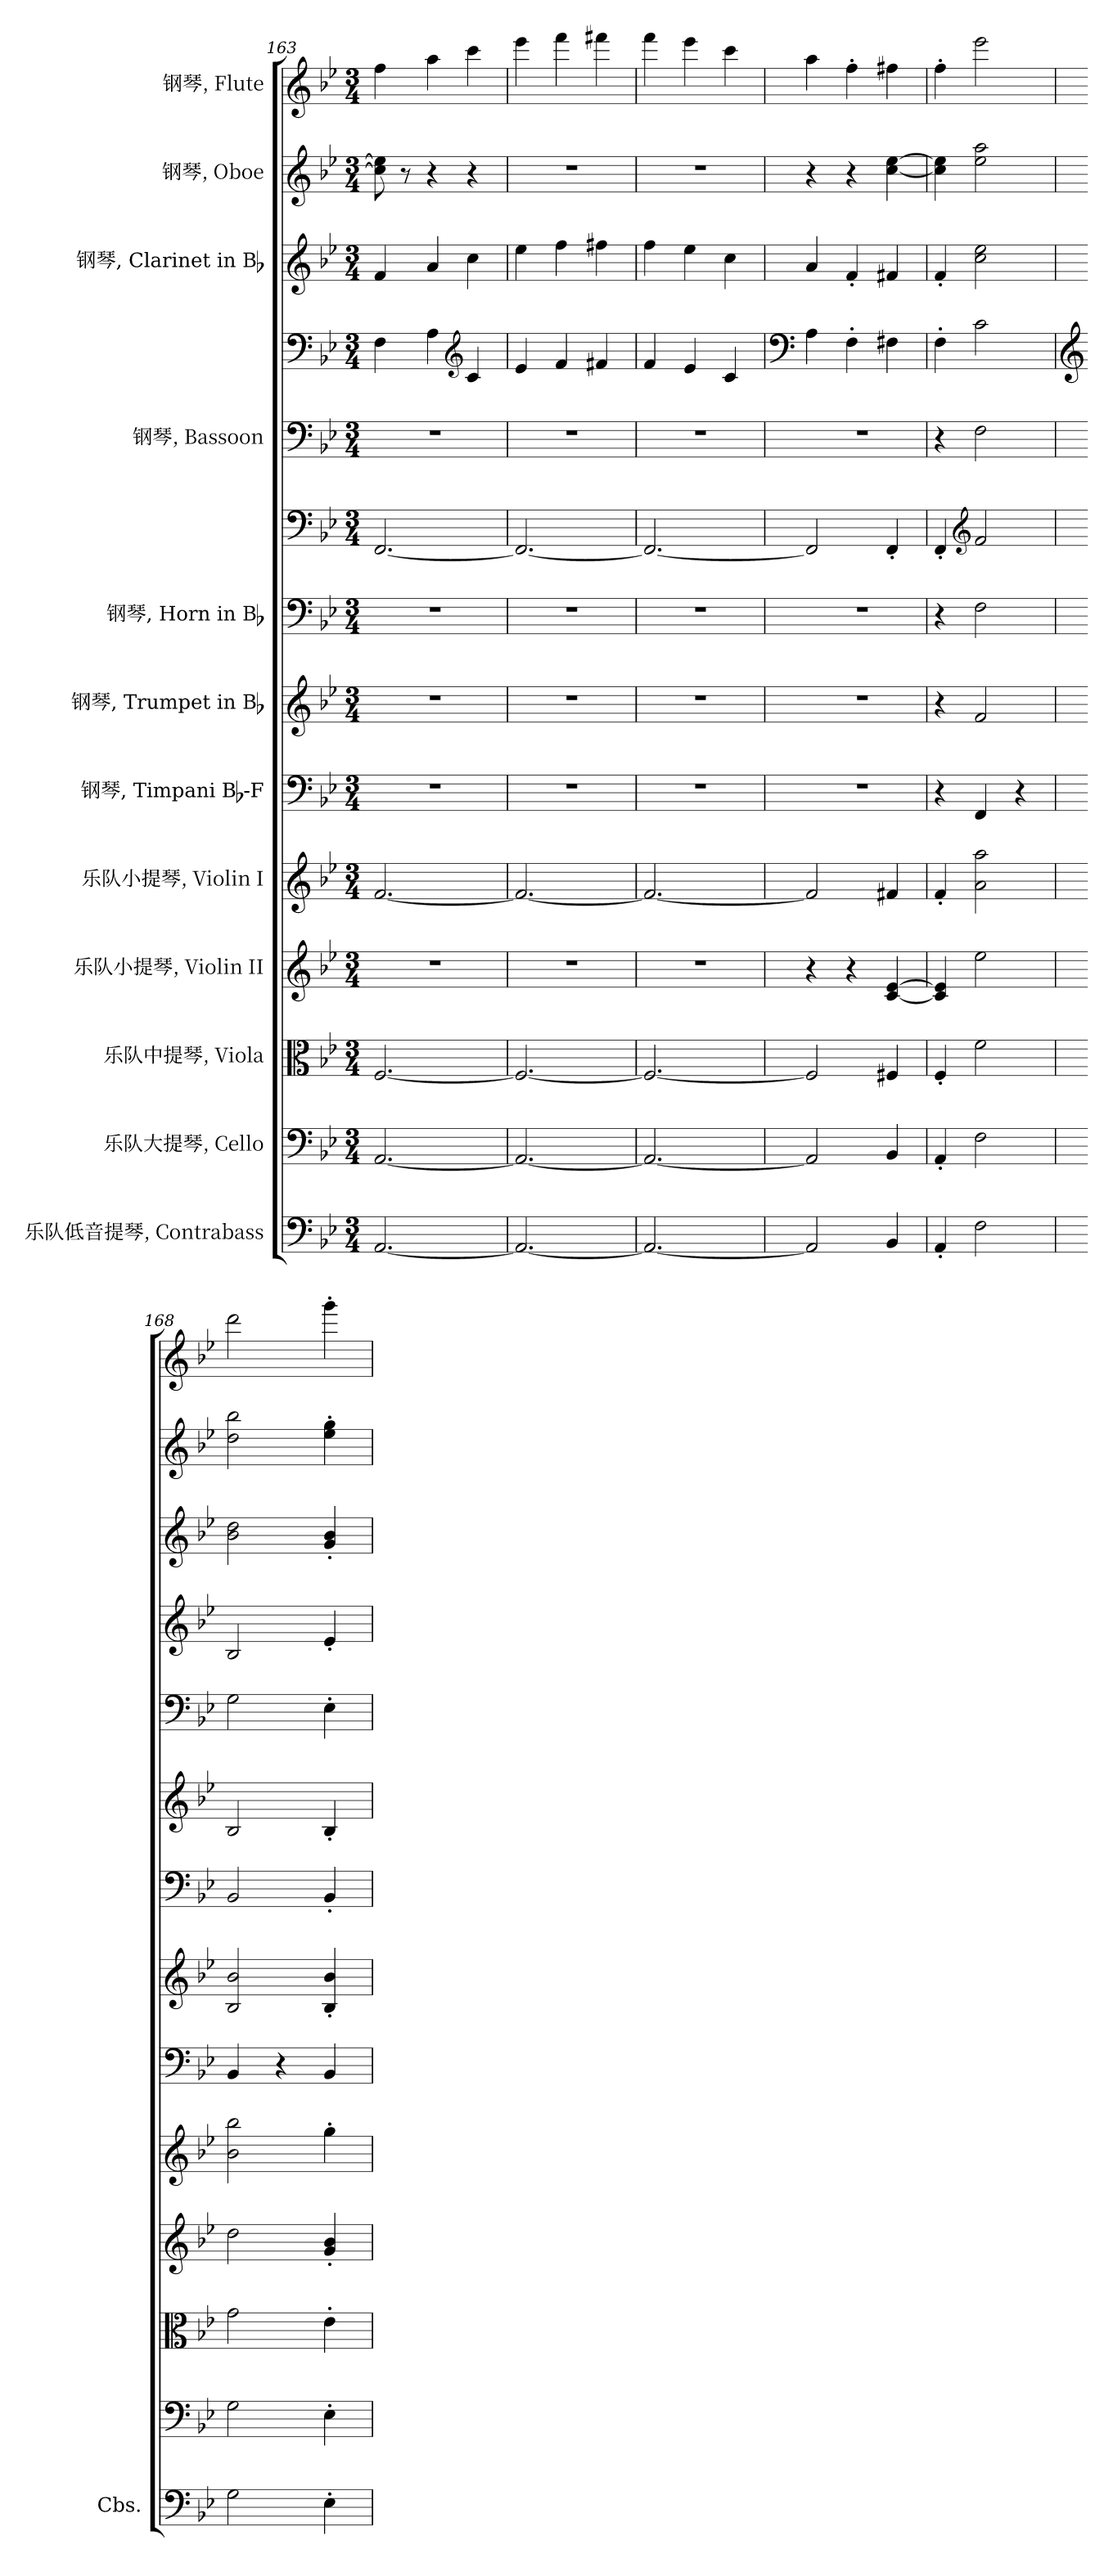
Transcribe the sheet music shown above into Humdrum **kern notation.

**kern	**kern	**kern	**kern	**kern	**kern	**kern	**kern	**kern	**kern	**kern	**kern	**kern	**kern
*part12	*part11	*part10	*part9	*part8	*part7	*part6	*part5	*part5	*part4	*part4	*part3	*part2	*part1
*staff14	*staff13	*staff12	*staff11	*staff10	*staff9	*staff8	*staff7	*staff6	*staff5	*staff4	*staff3	*staff2	*staff1
*I"乐队低音提琴, Contrabass	*I"乐队大提琴, Cello	*I"乐队中提琴, Viola	*I"乐队小提琴, Violin II	*I"乐队小提琴, Violin I	*I"钢琴, Timpani Bb-F	*I"钢琴, Trumpet in Bb	*I"钢琴, Horn in Bb	*	*I"钢琴, Bassoon	*	*I"钢琴, Clarinet in Bb	*I"钢琴, Oboe	*I"钢琴, Flute
*I'Cbs.	*	*	*	*	*	*	*	*	*	*	*	*	*
*clefF4	*clefF4	*clefC3	*clefG2	*clefG2	*clefF4	*clefG2	*clefF4	*clefF4	*clefF4	*clefF4	*clefG2	*clefG2	*clefG2
*ITrd7c12	*	*	*	*	*	*	*	*	*	*	*	*	*
*k[b-e-]	*k[b-e-]	*k[b-e-]	*k[b-e-]	*k[b-e-]	*k[b-e-]	*k[b-e-]	*k[b-e-]	*k[b-e-]	*k[b-e-]	*k[b-e-]	*k[b-e-]	*k[b-e-]	*k[b-e-]
*M3/4	*M3/4	*M3/4	*M3/4	*M3/4	*M3/4	*M3/4	*M3/4	*M3/4	*M3/4	*M3/4	*M3/4	*M3/4	*M3/4
=163	=163	=163	=163	=163	=163	=163	=163	=163	=163	=163	=163	=163	=163
[2.AAA/	[2.AA/	[2.F/	2.r	[2.f/	2.r	2.r	2.r	[2.FF/	2.r	4F\	4f/	8cc\] 8ee-\]	4ff\
.	.	.	.	.	.	.	.	.	.	.	.	8r	.
.	.	.	.	.	.	.	.	.	.	4A\	4a/	4r	4aa\
*	*	*	*	*	*	*	*	*	*	*clefG2	*	*	*
.	.	.	.	.	.	.	.	.	.	4c/	4cc\	4r	4ccc\
=164	=164	=164	=164	=164	=164	=164	=164	=164	=164	=164	=164	=164	=164
2.AAA/_	2.AA/_	2.F/_	2.r	2.f/_	2.r	2.r	2.r	2.FF/_	2.r	4e-/	4ee-\	2.r	4eee-\
.	.	.	.	.	.	.	.	.	.	4f/	4ff\	.	4fff\
.	.	.	.	.	.	.	.	.	.	4f#X/	4ff#X\	.	4fff#X\
=165	=165	=165	=165	=165	=165	=165	=165	=165	=165	=165	=165	=165	=165
2.AAA/_	2.AA/_	2.F/_	2.r	2.f/_	2.r	2.r	2.r	2.FF/_	2.r	4f/	4ff\	2.r	4fff\
.	.	.	.	.	.	.	.	.	.	4e-/	4ee-\	.	4eee-\
.	.	.	.	.	.	.	.	.	.	4c/	4cc\	.	4ccc\
=166	=166	=166	=166	=166	=166	=166	=166	=166	=166	=166	=166	=166	=166
*	*	*	*	*	*	*	*	*	*	*clefF4	*	*	*
2AAA/]	2AA/]	2F/]	4r	2f/]	2.r	2.r	2.r	2FF/]	2.r	4A\	4a/	4r	4aa\
.	.	.	4r	.	.	.	.	.	.	4F'\	4f'/	4r	4ff'\
4BBB-/	4BB-/	4F#X/	[4c/ [4e-/	4f#X/	.	.	.	4FF'/	.	4F#X\	4f#X/	[4cc\ [4ee-\	4ff#X\
=167	=167	=167	=167	=167	=167	=167	=167	=167	=167	=167	=167	=167	=167
4AAA'/	4AA'/	4F'/	4c/] 4e-/]	4f'/	4r	4r	4r	4FF'/	4r	4F'\	4f'/	4cc\] 4ee-\]	4ff'\
*	*	*	*	*	*	*	*	*clefG2	*	*	*	*	*
2FF\	2F\	2f\	2ee-\	2a\ 2aa\	4FF/	2f/	2F\	2f/	2F\	2c\	2cc\ 2ee-\	2ee-\ 2aa\	2eee-\
.	.	.	.	.	4r	.	.	.	.	.	.	.	.
=168	=168	=168	=168	=168	=168	=168	=168	=168	=168	=168	=168	=168	=168
*	*	*	*	*	*	*	*	*	*	*clefG2	*	*	*
2GG\	2G\	2g\	2dd\	2b-\ 2bb-\	4BB-/	2B-/ 2b-/	2BB-/	2B-/	2G\	2B-/	2b-\ 2dd\	2dd\ 2bb-\	2ddd\
.	.	.	.	.	4r	.	.	.	.	.	.	.	.
4EE-'\	4E-'\	4e-'\	4g/' 4b-/'	4gg'\	4BB-/	4B-/' 4b-/'	4BB-'/	4B-'/	4E-'\	4e-'/	4g/' 4b-/'	4ee-\' 4gg\'	4ggg'\
=	=	=	=	=	=	=	=	=	=	=	=	=	=
*-	*-	*-	*-	*-	*-	*-	*-	*-	*-	*-	*-	*-	*-
